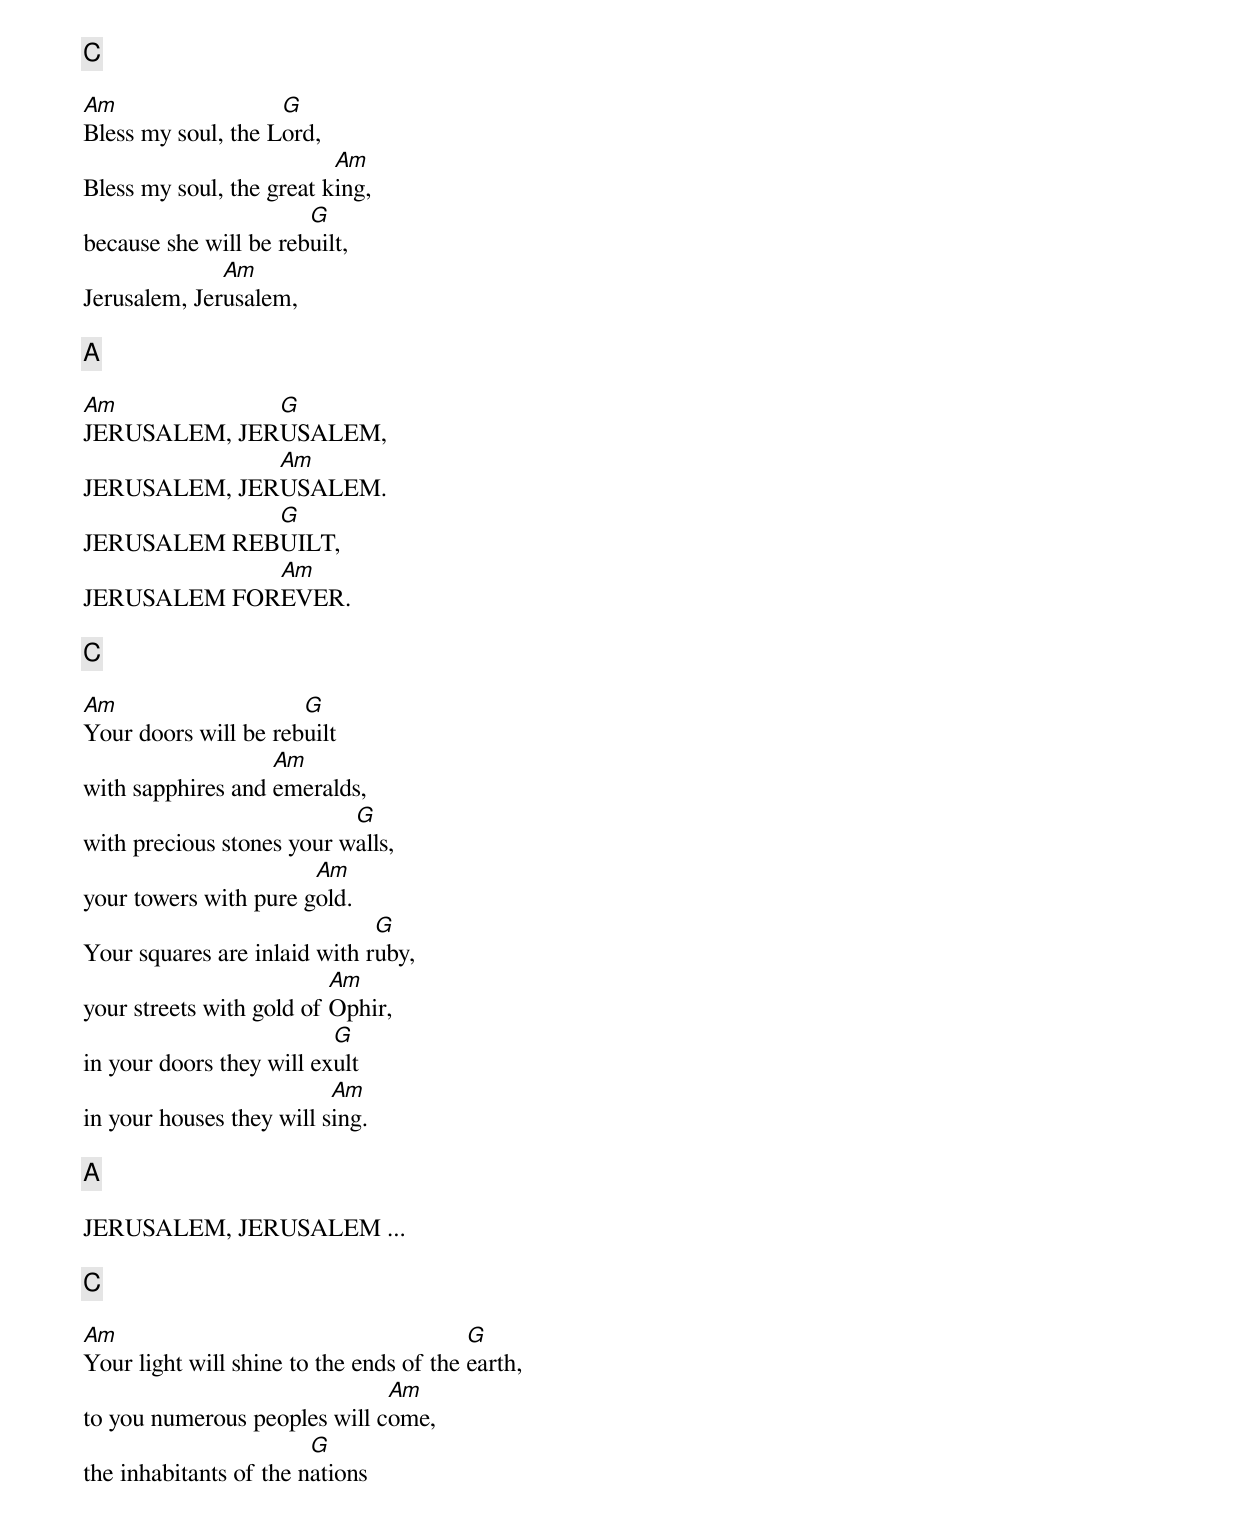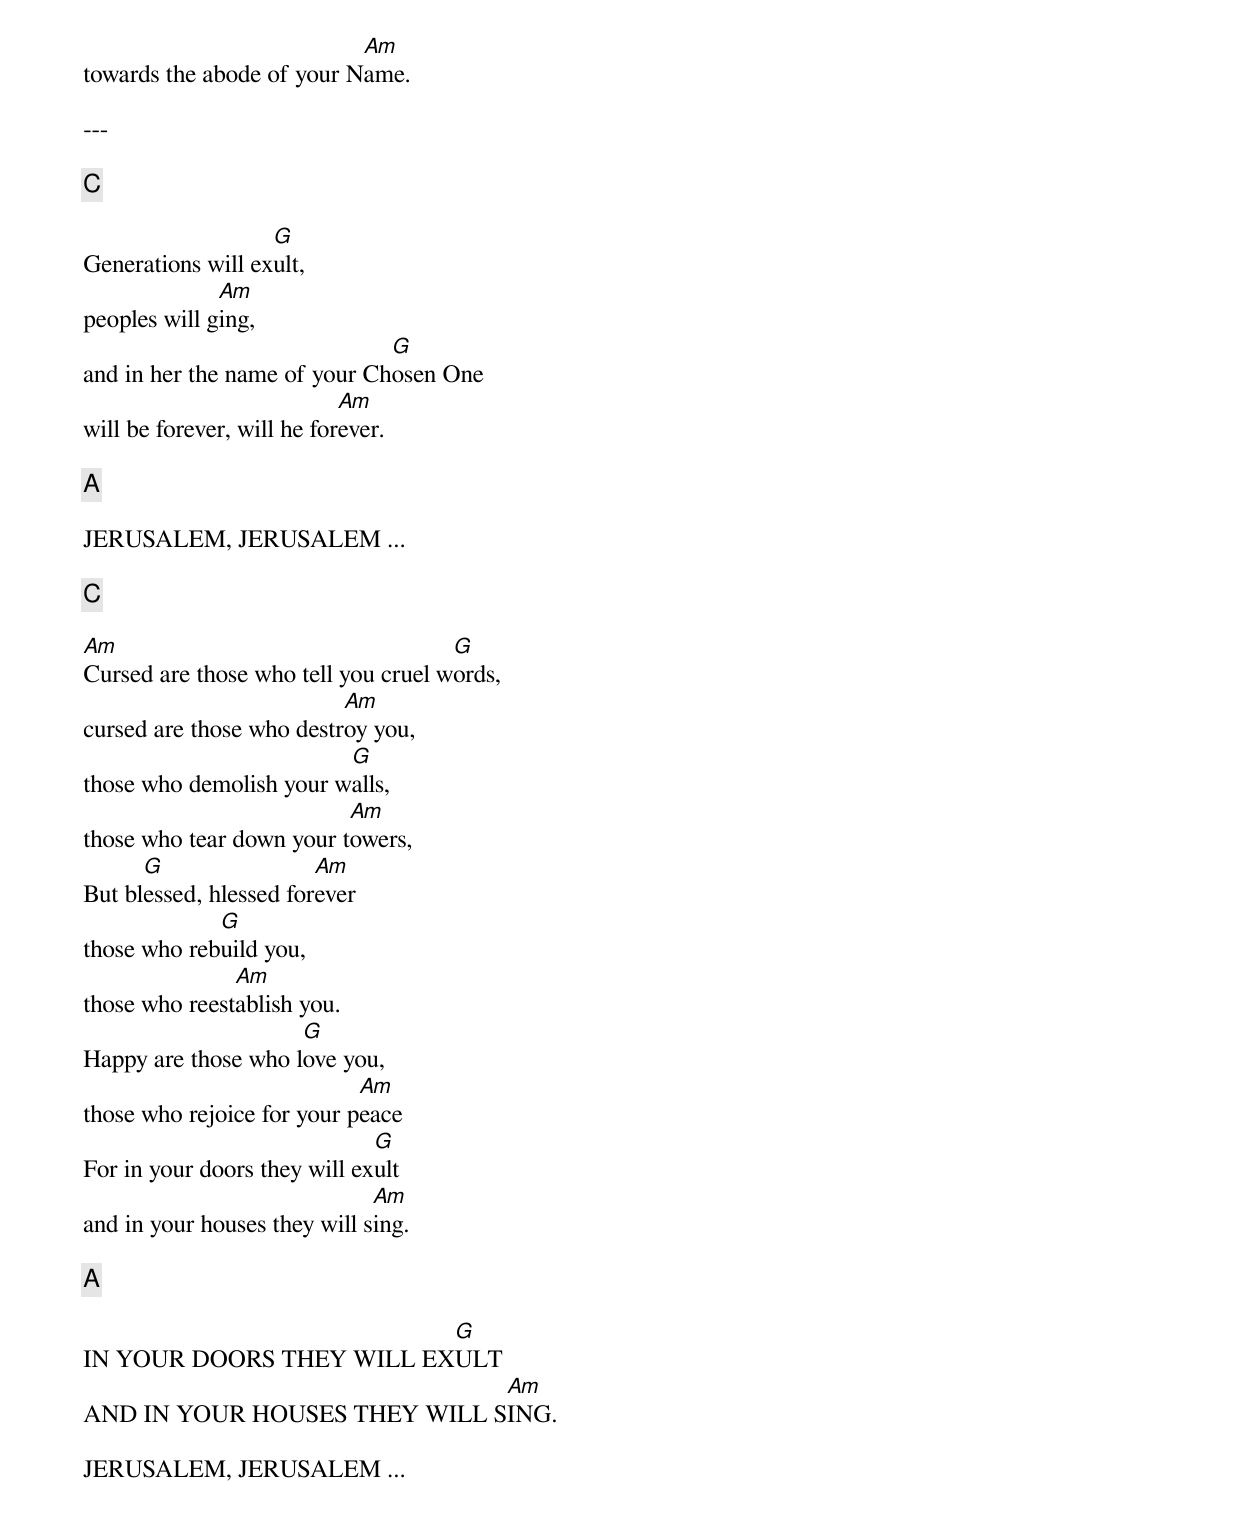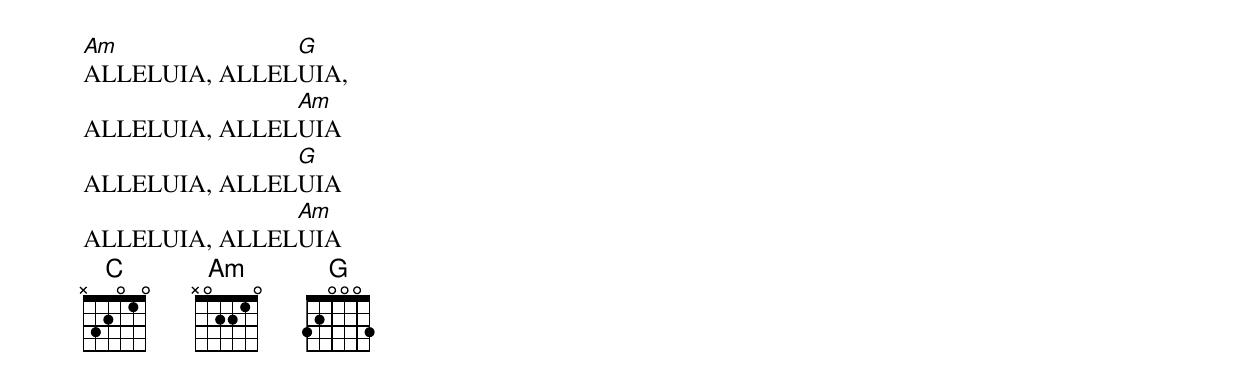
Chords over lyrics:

[C]

Am                  G
Bless my soul, the Lord,
                          Am
Bless my soul, the great king,
                       G
because she will be rebuilt,
              Am
Jerusalem, Jerusalem,

[A]

Am            G
JERUSALEM, JERUSALEM,
              Am
JERUSALEM, JERUSALEM.
             G
JERUSALEM REBUILT,
             Am
JERUSALEM FOREVER.

[C]

Am                    G
Your doors will be rebuilt
                   Am
with sapphires and emeralds,
                           G
with precious stones your walls,
                       Am
your towers with pure gold.
                              G
Your squares are inlaid with ruby,
                          Am
your streets with gold of Ophir,
                          G
in your doors they will exult
                          Am
in your houses they will sing.

[A]

JERUSALEM, JERUSALEM ...

[C]

Am                                       G
Your light will shine to the ends of the earth,
                              Am
to you numerous peoples will come,
                        G
the inhabitants of the nations
                           Am
towards the abode of your Name.

---

[C]

                   G
Generations will exult,
              Am
peoples will ging,
                              G
and in her the name of your Chosen One
                            Am
will be forever, will he forever.

[A]

JERUSALEM, JERUSALEM ...

[C]

Am                                   G
Cursed are those who tell you cruel words,
                          Am
cursed are those who destroy you,
                         G
those who demolish your walls,
                          Am
those who tear down your towers,
      G                 Am
But blessed, hlessed forever
             G
those who rebuild you,
               Am
those who reestablish you.
                     G
Happy are those who love you,
                            Am
those who rejoice for your peace
                              G
For in your doors they will exult
                              Am
and in your houses they will sing.

[A]

                          G
IN YOUR DOORS THEY WILL EXULT
                              Am
AND IN YOUR HOUSES THEY WILL SING.

JERUSALEM, JERUSALEM ...
Am             G
ALLELUIA, ALLELUIA,
               Am
ALLELUIA, ALLELUIA
               G
ALLELUIA, ALLELUIA
               Am
ALLELUIA, ALLELUIA
